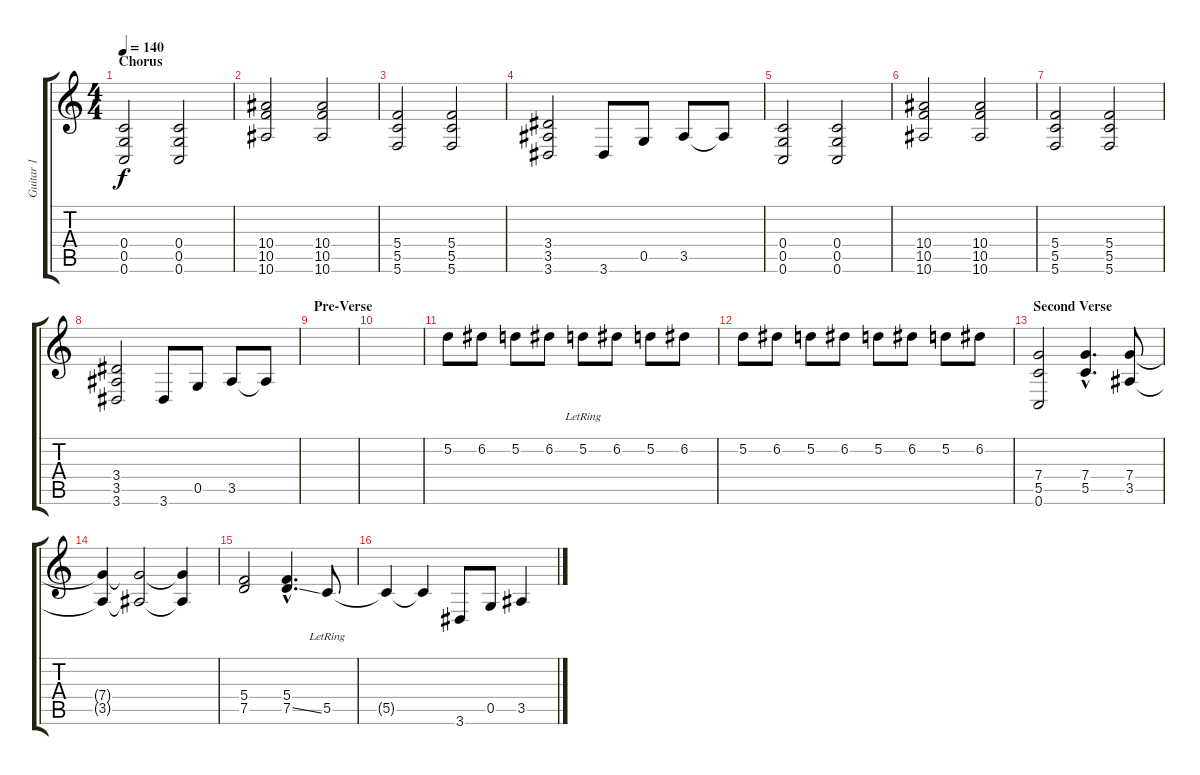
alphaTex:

\track ("Guitar 1" "Guitar 1") {instrument distortionguitar}
\staff {score tabs}
\tuning (D4 A3 F3 C3 G2 C2) {hide}
\ts (4 4)
\section ("" "Chorus")
\tempo 140
\clef g2
\ks c
(0.4 0.5 0.6).2{dy f instrument distortionguitar} (0.4 0.5 0.6).2 |
(10.4 10.5 10.6).2 (10.4 10.5 10.6).2 |
(5.4 5.5 5.6).2 (5.4 5.5 5.6).2 |
(3.4 3.5 3.6).2 3.6.8 0.5.8 3.5.8 3.5{t}.8 |
(0.4 0.5 0.6).2 (0.4 0.5 0.6).2 |
(10.4 10.5 10.6).2 (10.4 10.5 10.6).2 |
(5.4 5.5 5.6).2 (5.4 5.5 5.6).2 |
(3.4 3.5 3.6).2 3.6.8 0.5.8 3.5.8 3.5{t}.8 |
\section ("" "Pre-Verse")
|
|
5.2.8{volume 7} 6.2.8 5.2.8 6.2.8{volume 10} 5.2{lr}.8 6.2.8 5.2.8 6.2.8{volume 13} |
5.2.8 6.2.8{volume 14} 5.2.8 6.2.8 5.2.8{volume 16} 6.2.8 5.2.8 6.2.8 |
\section ("" "Second Verse")
(7.4 5.5 0.6).2{volume 16 instrument electricguitarclean} (7.4{hac} 5.5{hac}).4{d} (7.4 3.5).8 |
(7.4{t} 3.5{t}).4 (7.4{t} 3.5{t}).2 (7.4{t} 3.5{t}).4 |
(5.4 7.5).2 (5.4{hac} 7.5{ss hac}).4{d} 5.5{lr}.8 |
5.5{t}.4 5.5{t}.4 3.6.8 0.5.8 3.5{ss}.4
